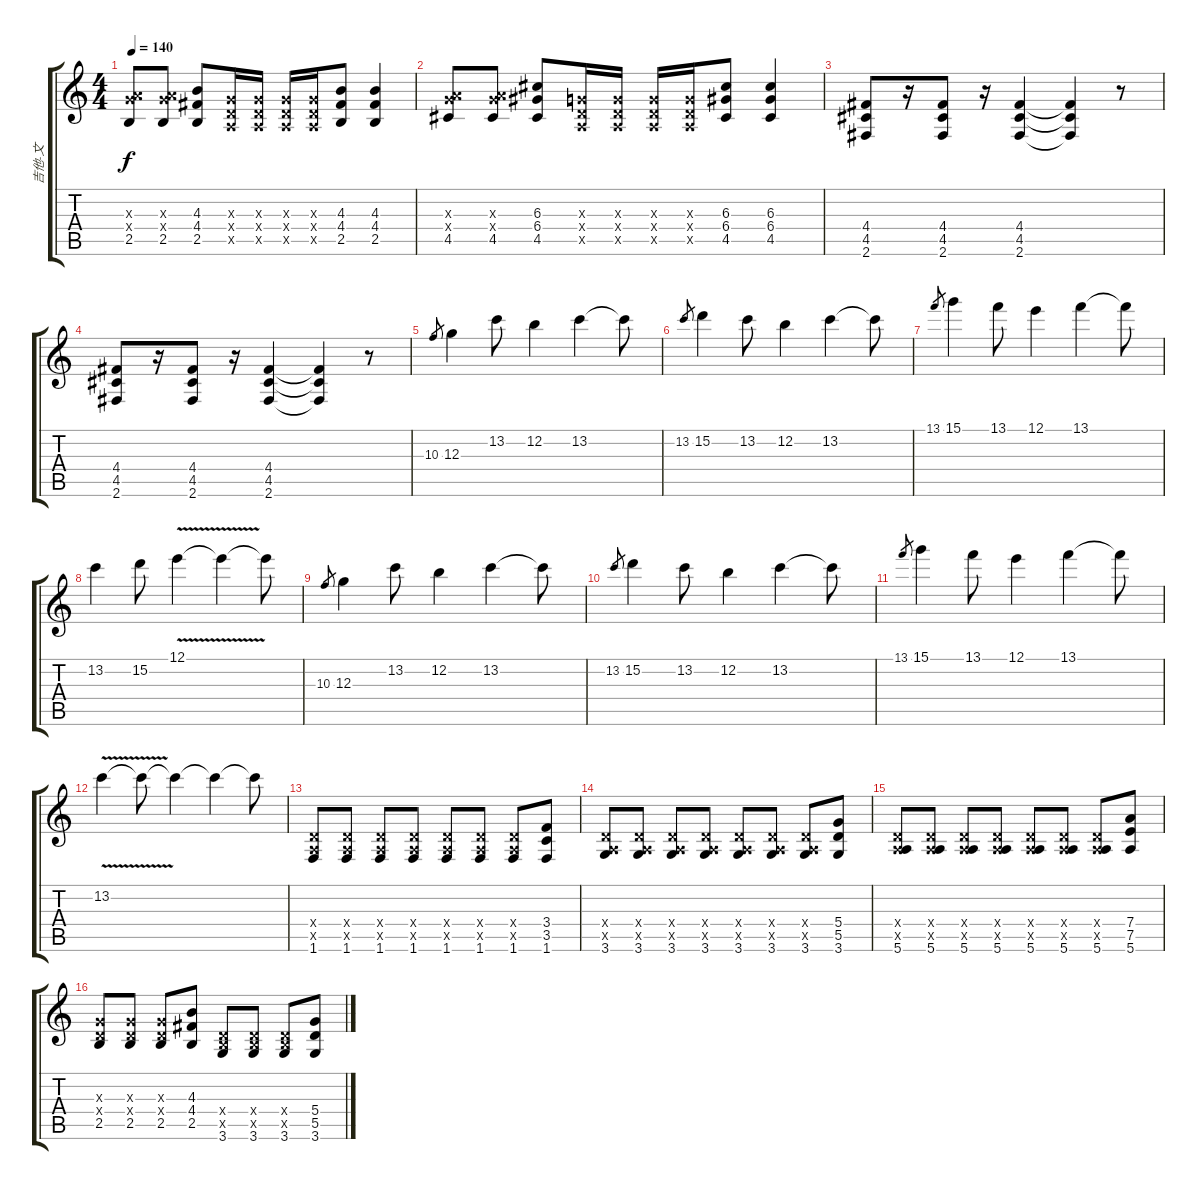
\track ("吉他-文" "吉他-文") {instrument overdrivenguitar}
\staff {score tabs}
\tuning (E4 B3 G3 D3 A2 E2) {hide}
\ts (4 4)
\tempo 140
\clef g2
\ks c
(0.3{x} 7.4{x} 2.5).8{dy f} (0.3{x} 7.4{x} 2.5).8 (4.3 4.4 2.5).8 (0.3{x} 0.4{x} 0.5{x}).16 (0.3{x} 0.4{x} 0.5{x}).16 (0.3{x} 0.4{x} 0.5{x}).16 (0.3{x} 0.4{x} 0.5{x}).16 (4.3 4.4 2.5).8 (4.3 4.4 2.5).4 |
(0.3{x} 7.4{x} 4.5).8 (0.3{x} 7.4{x} 4.5).8 (6.3 6.4 4.5).8 (0.3{x} 0.4{x} 0.5{x}).16 (0.3{x} 0.4{x} 0.5{x}).16 (0.3{x} 0.4{x} 0.5{x}).16 (0.3{x} 0.4{x} 0.5{x}).16 (6.3 6.4 4.5).8 (6.3 6.4 4.5).4 |
(4.4 4.5 2.6).8 r.16 (4.4 4.5 2.6).8 r.16 (4.4 4.5 2.6).4 (4.4{t} 4.5{t} 2.6{t}).4 r.8 |
(4.4 4.5 2.6).8 r.16 (4.4 4.5 2.6).8 r.16 (4.4 4.5 2.6).4 (4.4{t} 4.5{t} 2.6{t}).4 r.8 |
10.3.8{gr} 12.3.4 13.2.8 12.2.4 13.2.4 13.2{t}.8 |
13.2.8{gr} 15.2.4 13.2.8 12.2.4 13.2.4 13.2{t}.8 |
13.1.8{gr} 15.1.4 13.1.8 12.1.4 13.1.4 13.1{t}.8 |
13.2.4 15.2.8 12.1{v}.4 12.1{t}.4 12.1{t}.8 |
10.3.8{gr} 12.3.4 13.2.8 12.2.4 13.2.4 13.2{t}.8 |
13.2.8{gr} 15.2.4 13.2.8 12.2.4 13.2.4 13.2{t}.8 |
13.1.8{gr} 15.1.4 13.1.8 12.1.4 13.1.4 13.1{t}.8 |
13.2{v}.4 13.2{t}.8 13.2{t}.4 13.2{t}.4 13.2{t}.8 |
(0.4{x} 0.5{x} 1.6).8 (0.4{x} 0.5{x} 1.6).8 (0.4{x} 0.5{x} 1.6).8 (0.4{x} 0.5{x} 1.6).8 (0.4{x} 0.5{x} 1.6).8 (0.4{x} 0.5{x} 1.6).8 (0.4{x} 0.5{x} 1.6).8 (3.4 3.5 1.6).8 |
(0.4{x} 0.5{x} 3.6).8 (0.4{x} 0.5{x} 3.6).8 (0.4{x} 0.5{x} 3.6).8 (0.4{x} 0.5{x} 3.6).8 (0.4{x} 0.5{x} 3.6).8 (0.4{x} 0.5{x} 3.6).8 (0.4{x} 0.5{x} 3.6).8 (5.4 5.5 3.6).8 |
(0.4{x} 0.5{x} 5.6).8 (0.4{x} 0.5{x} 5.6).8 (0.4{x} 0.5{x} 5.6).8 (0.4{x} 0.5{x} 5.6).8 (0.4{x} 0.5{x} 5.6).8 (0.4{x} 0.5{x} 5.6).8 (0.4{x} 0.5{x} 5.6).8 (7.4 7.5 5.6).8 |
(0.3{x} 0.4{x} 2.5).8 (0.3{x} 0.4{x} 2.5).8 (0.3{x} 0.4{x} 2.5).8 (4.3 4.4 2.5).8 (0.4{x} 2.5{x} 3.6).8 (0.4{x} 2.5{x} 3.6).8 (0.4{x} 2.5{x} 3.6).8 (5.4 5.5 3.6).8
